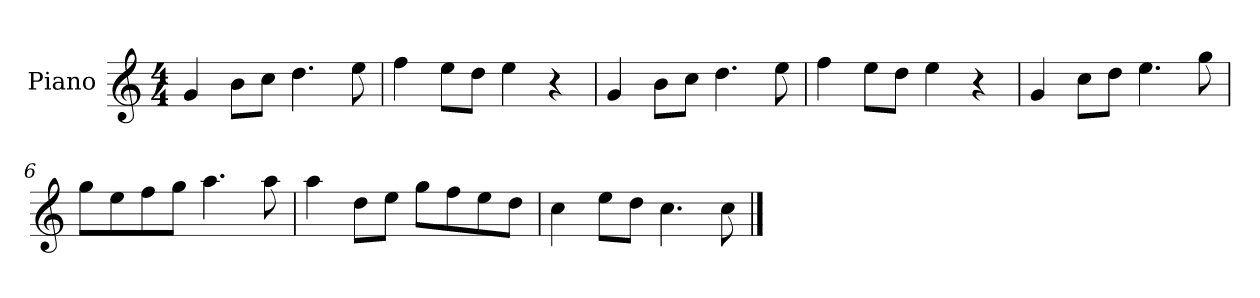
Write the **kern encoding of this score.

**kern
*part1
*staff1
*I"Piano
*I'P-no
*clefG2
*k[]
*M4/4
*MM90
=1
4g/
8b\L
8cc\J
4.dd\
8ee\
=2
4ff\
8ee\L
8dd\J
4ee\
4r
=3
4g/
8b\L
8cc\J
4.dd\
8ee\
=4
4ff\
8ee\L
8dd\J
4ee\
4r
=5
4g/
8cc\L
8dd\J
4.ee\
8gg\
=6
8gg\L
8ee\
8ff\
8gg\J
4.aa\
8aa\
!!LO:LB:g=z
=7
4aa\
8dd\L
8ee\J
8gg\L
8ff\
8ee\
8dd\J
=8
4cc\
8ee\L
8dd\J
4.cc\
8cc\
==
*-
